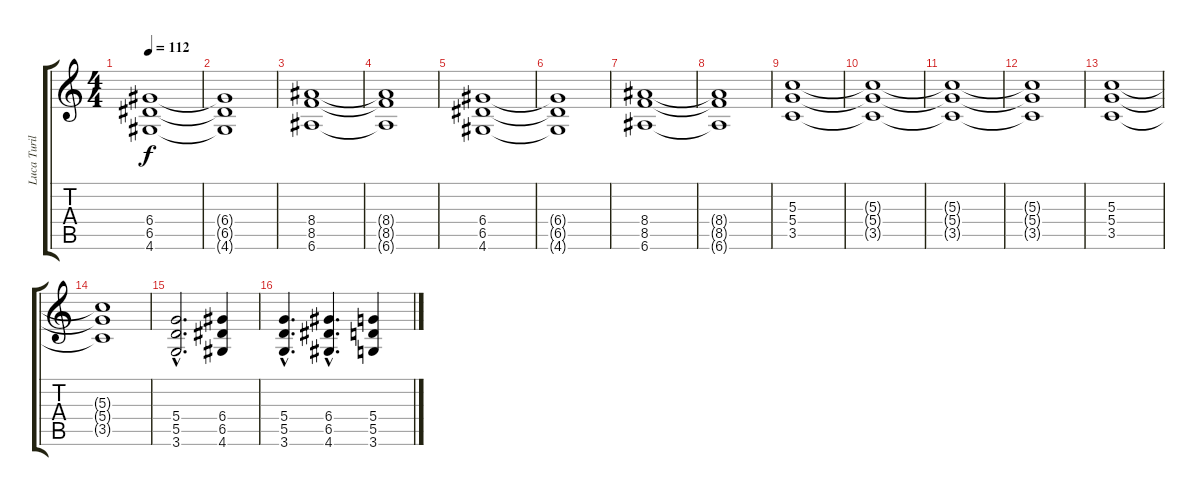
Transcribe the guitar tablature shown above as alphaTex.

\track ("Luca Turilli - Rhythm Guitar" "Luca Turil") {instrument overdrivenguitar}
\staff {score tabs}
\tuning (E4 B3 G3 D3 A2 E2) {hide}
\ts (4 4)
\tempo 112
\clef g2
\ks c
(6.4 6.5 4.6).1{dy f} |
(6.4{t} 6.5{t} 4.6{t}).1 |
(8.4 8.5 6.6).1 |
(8.4{t} 8.5{t} 6.6{t}).1 |
(6.4 6.5 4.6).1 |
(6.4{t} 6.5{t} 4.6{t}).1 |
(8.4 8.5 6.6).1 |
(8.4{t} 8.5{t} 6.6{t}).1 |
(5.3 5.4 3.5).1 |
(5.3{t} 5.4{t} 3.5{t}).1 |
(5.3{t} 5.4{t} 3.5{t}).1 |
(5.3{t} 5.4{t} 3.5{t}).1 |
(5.3 5.4 3.5).1 |
(5.3{t} 5.4{t} 3.5{t}).1 |
(5.4{hac} 5.5{hac} 3.6{hac}).2{d} (6.4 6.5 4.6).4 |
(5.4{hac} 5.5{hac} 3.6{hac}).4{d} (6.4{hac} 6.5{hac} 4.6{hac}).4{d} (5.4 5.5 3.6).4
